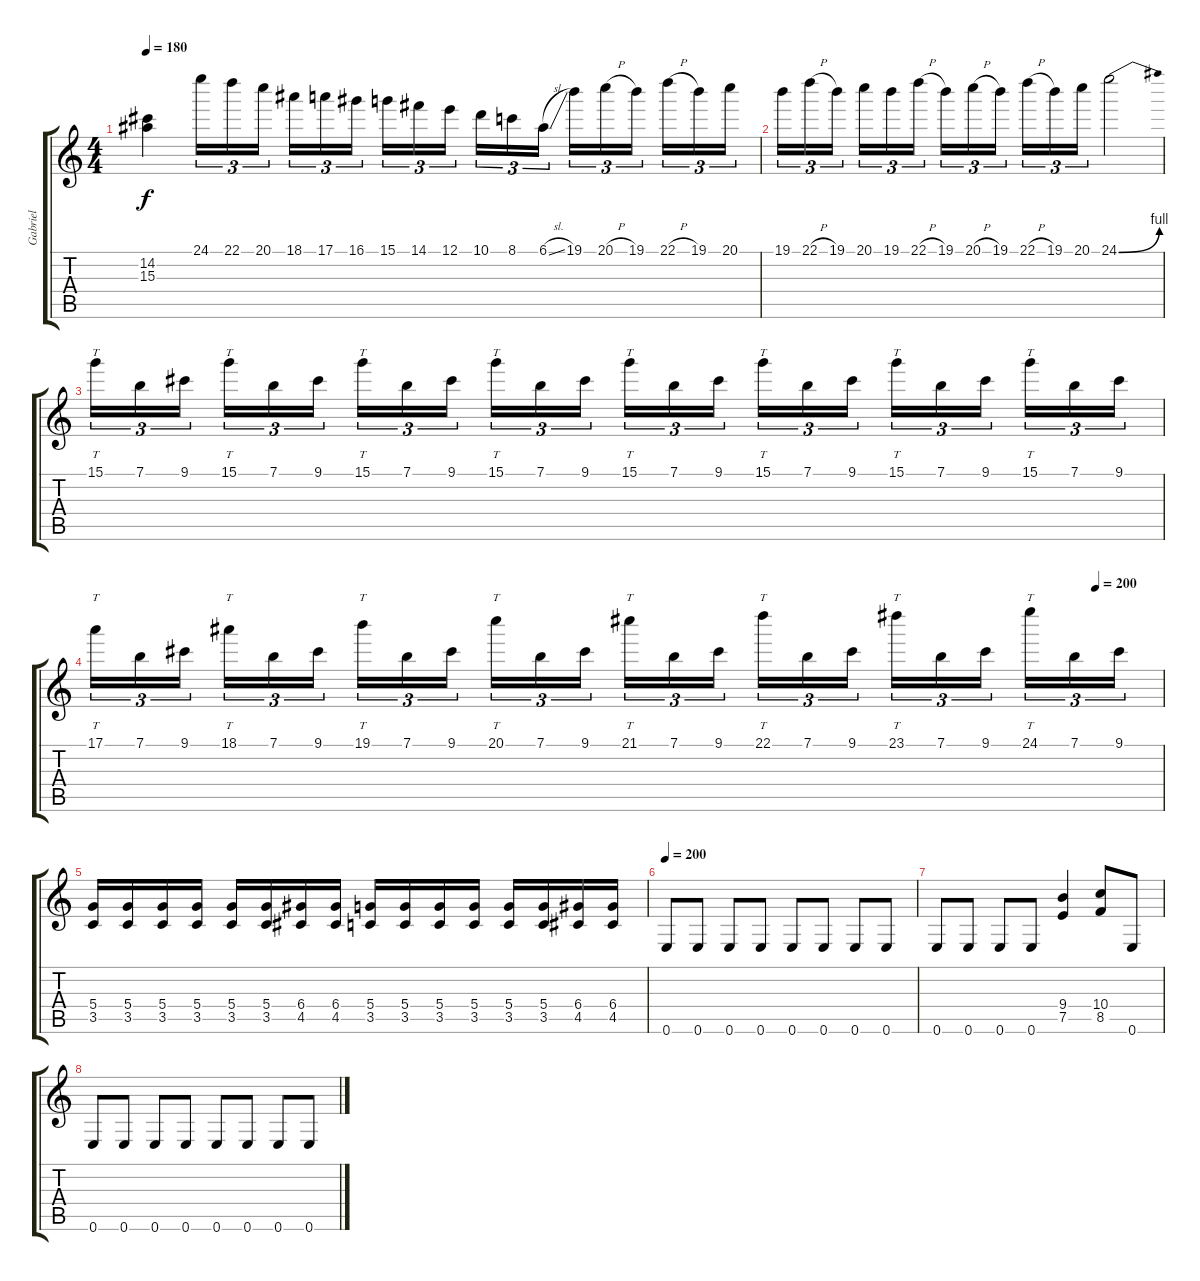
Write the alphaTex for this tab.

\track ("Gabriel" "Gabriel") {instrument overdrivenguitar}
\staff {score tabs}
\tuning (E4 B3 G3 D3 A2 E2) {hide}
\ts (4 4)
\tempo 180
\clef g2
\ks c
(14.2{t} 15.3{t}).4{dy f} 24.1.16{tu (3 2)} 22.1.16{tu (3 2)} 20.1.16{tu (3 2)} 18.1.16{tu (3 2)} 17.1.16{tu (3 2)} 16.1.16{tu (3 2)} 15.1.16{tu (3 2)} 14.1.16{tu (3 2)} 12.1.16{tu (3 2)} 10.1.16{tu (3 2)} 8.1.16{tu (3 2)} 6.1{sl}.16{tu (3 2)} 19.1.16{tu (3 2)} 20.1{h}.16{tu (3 2)} 19.1.16{tu (3 2)} 22.1{h}.16{tu (3 2)} 19.1.16{tu (3 2)} 20.1.16{tu (3 2)} |
19.1.16{tu (3 2)} 22.1{h}.16{tu (3 2)} 19.1.16{tu (3 2)} 20.1.16{tu (3 2)} 19.1.16{tu (3 2)} 22.1{h}.16{tu (3 2)} 19.1.16{tu (3 2)} 20.1{h}.16{tu (3 2)} 19.1.16{tu (3 2)} 22.1{h}.16{tu (3 2)} 19.1.16{tu (3 2)} 20.1.16{tu (3 2)} 24.1{be (bend 0 0 60 4)}.2 |
15.1.16{tt tu (3 2)} 7.1.16{tu (3 2)} 9.1.16{tu (3 2)} 15.1.16{tt tu (3 2)} 7.1.16{tu (3 2)} 9.1.16{tu (3 2)} 15.1.16{tt tu (3 2)} 7.1.16{tu (3 2)} 9.1.16{tu (3 2)} 15.1.16{tt tu (3 2)} 7.1.16{tu (3 2)} 9.1.16{tu (3 2)} 15.1.16{tt tu (3 2)} 7.1.16{tu (3 2)} 9.1.16{tu (3 2)} 15.1.16{tt tu (3 2)} 7.1.16{tu (3 2)} 9.1.16{tu (3 2)} 15.1.16{tt tu (3 2)} 7.1.16{tu (3 2)} 9.1.16{tu (3 2)} 15.1.16{tt tu (3 2)} 7.1.16{tu (3 2)} 9.1.16{tu (3 2)} |
\tempo (200 0.9375)
17.1.16{tt tu (3 2)} 7.1.16{tu (3 2)} 9.1.16{tu (3 2)} 18.1.16{tt tu (3 2)} 7.1.16{tu (3 2)} 9.1.16{tu (3 2)} 19.1.16{tt tu (3 2)} 7.1.16{tu (3 2)} 9.1.16{tu (3 2)} 20.1.16{tt tu (3 2)} 7.1.16{tu (3 2)} 9.1.16{tu (3 2)} 21.1.16{tt tu (3 2)} 7.1.16{tu (3 2)} 9.1.16{tu (3 2)} 22.1.16{tt tu (3 2)} 7.1.16{tu (3 2)} 9.1.16{tu (3 2)} 23.1.16{tt tu (3 2)} 7.1.16{tu (3 2)} 9.1.16{tu (3 2)} 24.1.16{tt tu (3 2)} 7.1.16{tu (3 2)} 9.1.16{tu (3 2)} |
(5.4 3.5).16 (5.4 3.5).16 (5.4 3.5).16 (5.4 3.5).16 (5.4 3.5).16 (5.4 3.5).16 (6.4 4.5).16 (6.4 4.5).16 (5.4 3.5).16 (5.4 3.5).16 (5.4 3.5).16 (5.4 3.5).16 (5.4 3.5).16 (5.4 3.5).16 (6.4 4.5).16 (6.4 4.5).16 |
\tempo 200
0.6.8 0.6.8 0.6.8 0.6.8 0.6.8 0.6.8 0.6.8 0.6.8 |
0.6.8 0.6.8 0.6.8 0.6.8 (9.4 7.5).4 (10.4 8.5).8 0.6.8 |
0.6.8 0.6.8 0.6.8 0.6.8 0.6.8 0.6.8 0.6.8 0.6.8
